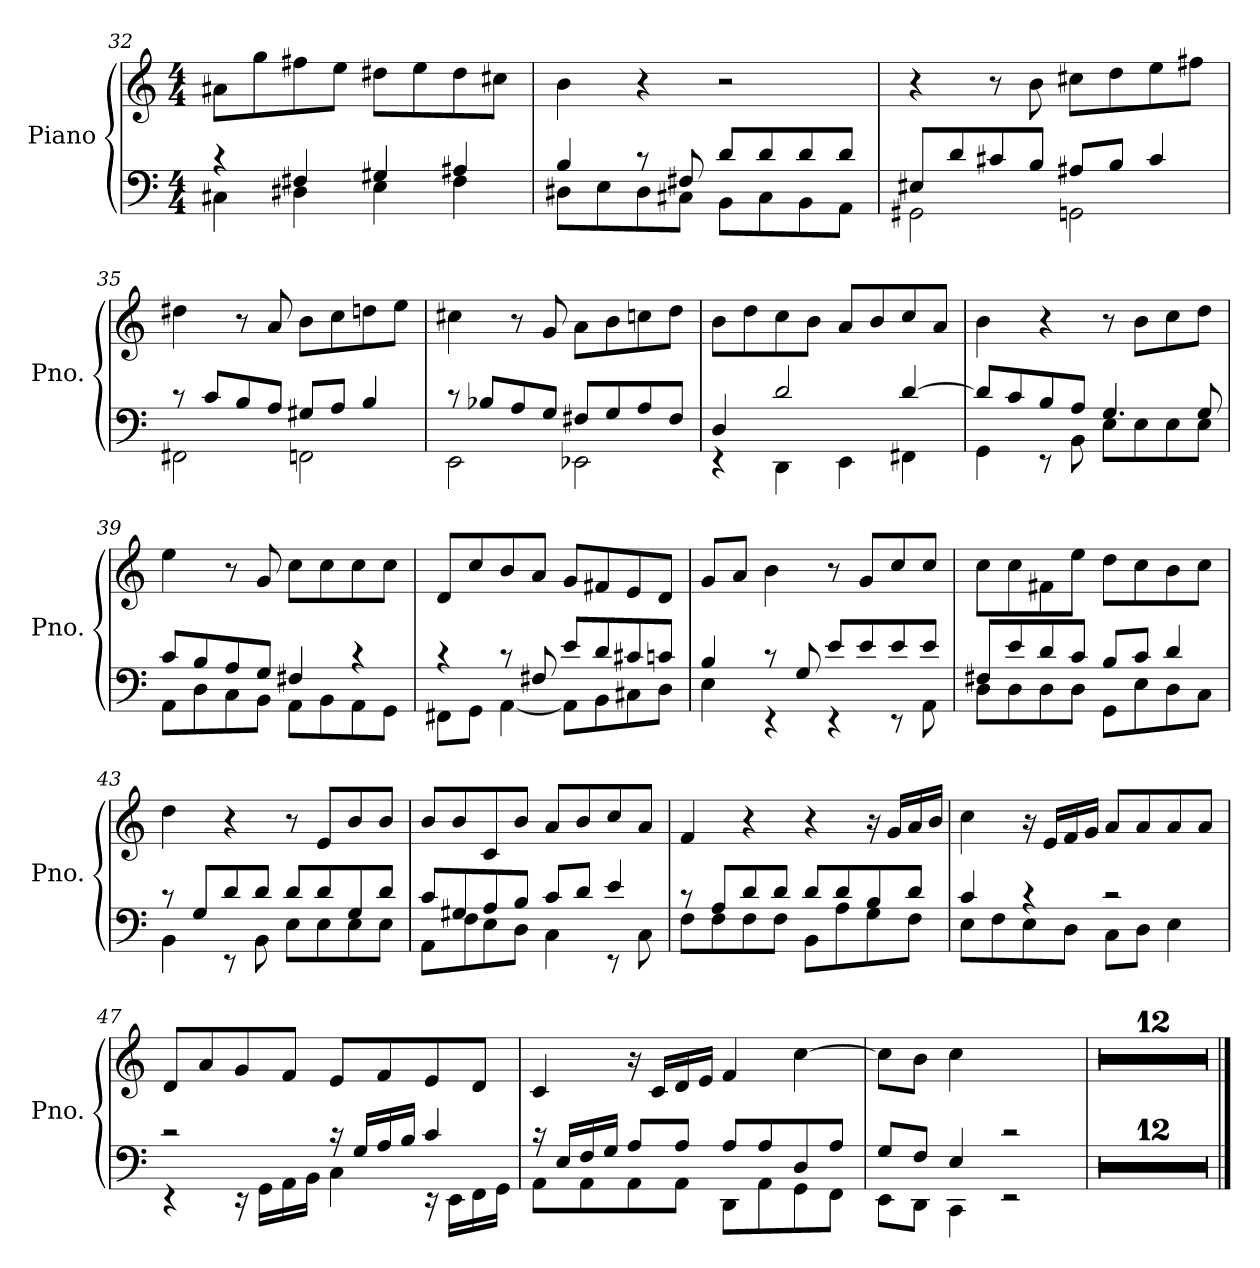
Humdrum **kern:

**kern	**kern
*part1	*part1
*staff2	*staff1
*I"Piano	*
*I'Pno.	*
*clefF4	*clefG2
*k[]	*k[]
*C:	*C:
*M4/4	*M4/4
=32	=32
*^	*
4rc	4C#X\	8a#X\L
.	.	8gg\
4F#X/	4D#X\	8ff#X\
.	.	8ee\J
4G#X/	4E\	8dd#X\L
.	.	8ee\
4A#X/	4F#\	8dd#\
.	.	8cc#X\J
!!LO:LB:g=z
=33	=33	=33
4B/	8D#X\L	4b\
.	8E\	.
8rc	8D#\	4r
8F#X/	8C#X\J	.
8d/L	8BB\L	2r
8d/	8C#\	.
8d/	8BB\	.
8d/J	8AA\J	.
=34	=34	=34
8E#X/L	2GG#X\	4r
8d/	.	.
8c#X/	.	8r
8B/J	.	8b\
8A#X/L	2GGn\	8cc#X\L
8B/J	.	8dd\
4c#/	.	8ee\
.	.	8ff#X\J
=35	=35	=35
8rc	2FF#X\	4dd#X\
8c/L	.	.
8B/	.	8r
8A/J	.	8a/
8G#X/L	2FFn\	8b\L
8A/J	.	8cc\
4B/	.	8ddn\
.	.	8ee\J
=36	=36	=36
8rc	2EE\	4cc#X\
8B-X/L	.	.
8A/	.	8r
8G/J	.	8g/
8F#X/L	2EE-X\	8a\L
8G/	.	8b\
8A/	.	8ccn\
8F#/J	.	8dd\J
!!LO:PB:g=z
=37	=37	=37
4D/	4rEE	8b\L
.	.	8dd\
2d/	4DD\	8cc\
.	.	8b\J
.	4EE\	8a/L
.	.	8b/
[>4d/	4FF#X\	8cc/
.	.	8a/J
=38	=38	=38
8d/L]	4GG\	4b\
8c/	.	.
8B/	8rEE	4r
8A/J	8BB\	.
4.G/	8E\L	8r
.	8E\	8b\L
.	8E\	8cc\
8G/	8E\J	8dd\J
=39	=39	=39
8c/L	8AA\L	4ee\
8B/	8D\	.
8A/	8C\	8r
8G/J	8BB\J	8g/
4F#X/	8AA\L	8cc\L
.	8BB\	8cc\
4rc	8AA\	8cc\
.	8GG\J	8cc\J
=40	=40	=40
4rc	8FF#X\L	8d/L
.	8GG\J	8cc/
8rc	[<4AA\	8b/
8F#X/	.	8a/J
8e/L	8AA\L]	8g/L
8d/	8BB\	8f#X/
8c#X/	8C#X\	8e/
8cn/J	8D\J	8d/J
!!LO:LB:g=z
=41	=41	=41
4B/	4E\	8g/L
.	.	8a/J
8rc	4rEE	4b\
8G/	.	.
8e/L	4rEE	8r
8e/	.	8g/L
8e/	8rEE	8cc/
8e/J	8AA\	8cc/J
=42	=42	=42
8F#X/L	8D\L	8cc\L
8e/	8D\	8cc\
8d/	8D\	8f#X\
8c/J	8D\J	8ee\J
8B/L	8GG\L	8dd\L
8c/J	8E\	8cc\
4d/	8D\	8b\
.	8C\J	8cc\J
=43	=43	=43
8rc	4BB\	4dd\
8G/L	.	.
8d/	8rEE	4r
8d/J	8BB\	.
8d/L	8E\L	8r
8d/	8E\	8e/L
8G/	8E\	8b/
8d/J	8E\J	8b/J
=44	=44	=44
8c/L	8AA\L	8b/L
8G#X/	8F\	8b/
8A/	8E\	8c/
8B/J	8D\J	8b/J
8c/L	4C\	8a/L
8d/J	.	8b/
4e/	8rEE	8cc/
.	8C\	8a/J
!!LO:LB:g=z
=45	=45	=45
8rc	8F\L	4f/
8A/L	8F\	.
8d/	8F\	4r
8d/J	8F\J	.
8d/L	8BB\L	4r
8d/	8A\	.
8B/	8G\	16r
.	.	16g/LL
8d/J	8F\J	16a/
.	.	16b/JJ
=46	=46	=46
4c/	8E\L	4cc\
.	8F\	.
4rc	8E\	16r
.	.	16e/LL
.	8D\J	16f/
.	.	16g/JJ
2rc	8C\L	8a/L
.	8D\J	8a/
.	4E\	8a/
.	.	8a/J
=47	=47	=47
2rc	4rEE	8d/L
.	.	8a/
.	16rEE	8g/
.	16GG\LL	.
.	16AA\	8f/J
.	16BB\JJ	.
16rc	4C\	8e/L
16G/LL	.	.
16A/	.	8f/
16B/JJ	.	.
4c/	16rEE	8e/
.	16EE\LL	.
.	16FF\	8d/J
.	16GG\JJ	.
!!LO:LB:g=z
=48	=48	=48
16rc	8AA\L	4c/
16E/LL	.	.
16F/	8AA\	.
16G/JJ	.	.
8A/L	8AA\	16r
.	.	16c/LL
8A/J	8AA\J	16d/
.	.	16e/JJ
8A/L	8DD\L	4f/
8A/	8AA\	.
8D/	8GG\	[4cc\
8A/J	8FF\J	.
=49	=49	=49
8G/L	8EE\L	8cc\L]
8F/J	8DD\J	8b\J
4E/	4CC\	4cc\
2rc	2rEE	2ryy
*v	*v	*
=50	=50
1r	1r
=51	=51
1r	1r
=52	=52
1r	1r
!!LO:LB:g=z
=53	=53
1r	1r
=54	=54
1r	1r
=55	=55
1r	1r
=56	=56
1r	1r
=57	=57
1r	1r
!!LO:PB:g=z
=58	=58
1r	1r
=59	=59
1r	1r
=60	=60
1r	1r
=61	=61
1r	1r
==	==
*-	*-
